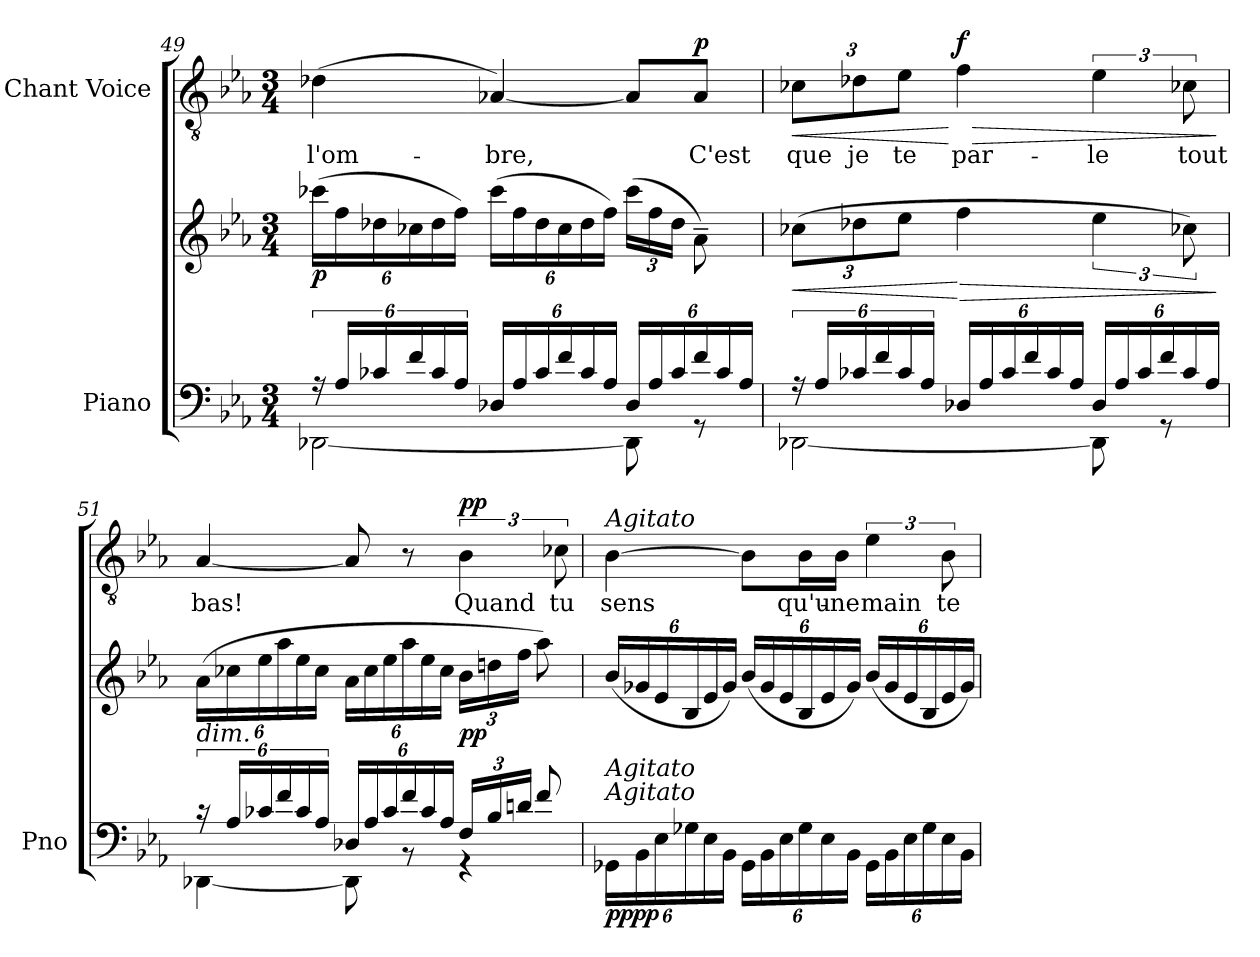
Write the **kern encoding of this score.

**kern	**kern	**dynam	**kern	**text	**dynam
*part2	*part2	*part2	*part1	*part1	*part1
*staff3	*staff2	*staff2/3	*staff1	*staff1	*staff1
*I"Piano	*	*	*I"Chant Voice	*	*
*I'Pno	*	*	*	*	*
*clefF4	*clefG2	*	*clefGv2	*	*
*k[b-e-a-]	*k[b-e-a-]	*	*k[b-e-a-]	*	*
*M3/4	*M3/4	*	*M3/4	*	*
=49	=49	=49	=49	=49	=49
*^	*	*	*	*	*
*	*	*Xbrackettup	*	*	*	*
!	!	!	!LO:DY:b	!	!LO:LY:b	!
24r	[2DD-X\	(>24ccc-X\LL	p	(>4d-X\	l'om-	.
24A-/LL	.	24ff\	.	.	.	.
24c-X/	.	24dd-X\	.	.	.	.
24f/	.	24cc-X\	.	.	.	.
24c-/	.	24dd-\	.	.	.	.
24A-/JJ	.	24ff\JJ)	.	.	.	.
*Xbrackettup	*	*	*	*	*	*
!	!	!	!	!	!LO:LY:b	!
24D-X/LL	.	(>24ccc-\LL	.	[4A-X/)	-bre,	.
24A-/	.	24ff\	.	.	.	.
24c-/	.	24dd-\	.	.	.	.
24f/	.	24cc-\	.	.	.	.
24c-/	.	24dd-\	.	.	.	.
24A-/JJ	.	24ff\JJ)	.	.	.	.
24D-/LL	8DD-\]	(>24ccc-\LL	.	8A-/L]	.	.
24A-/	.	24ff\	.	.	.	.
24c-/	.	24dd-\JJ	.	.	.	.
!	!	!	!	!	!LO:LY:b	!LO:DY:a
24f/	8rGG	8a-~\)	.	8A-/J	C'est	p
24c-/	.	.	.	.	.	.
24A-/JJ	.	.	.	.	.	.
!!LO:LB:g=z
=50	=50	=50	=50	=50	=50	=50
*brackettup	*	*	*	*	*	*
!	!	!	!LO:HP:b	!	!LO:LY:b	!LO:HP:b
24r	[2DD-X\	(>12cc-X\L	<	12c-X\L	que	<
24A-/LL	.	.	.	.	.	.
!	!	!	!	!	!LO:LY:b	!
24c-X/	.	12dd-X\	.	12d-X\	je	.
24f/	.	.	.	.	.	.
!	!	!	!	!	!LO:LY:b	!
24c-/	.	12ee-\J	.	12e-\J	te	.
24A-/JJ	.	.	.	.	.	.
*Xbrackettup	*	*	*	*	*	*
!	!	!	!LO:HP:n=1:b	!	!LO:LY:b	!LO:HP:n=1:b
!	!	!	!	!	!	!LO:DY:n=1:a
24D-X/LL	.	4ff\	[ >	4f\	par-	[ > f
24A-/	.	.	.	.	.	.
24c-/	.	.	.	.	.	.
24f/	.	.	.	.	.	.
24c-/	.	.	.	.	.	.
24A-/JJ	.	.	.	.	.	.
*	*	*brackettup	*	*	*	*
!	!	!	!	!	!LO:LY:b	!
24D-/LL	8DD-\]	6ee-\	.	6e-\	-le	.
24A-/	.	.	.	.	.	.
24c-/	.	.	.	.	.	.
24f/	8rGG	.	.	.	.	.
!	!	!	!	!	!LO:LY:b	!
24c-/	.	12cc-X\)	.	12c-X\	tout	.
24A-/JJ	.	.	.	.	.	.
*v	*v	*	*	*	*	*
.	.	]	.	.	]
=51	=51	=51	=51	=51	=51
*brackettup	*Xbrackettup	*	*	*	*
*^	*	*	*	*	*
!	!	!LO:TX:b:i:t=dim.	!	!	!	!
!	!	!	!	!	!LO:LY:b	!
24r	[4DD-X\	(>24a-\LL	.	[4A-/	bas!	.
24A-/LL	.	24cc-X\	.	.	.	.
24c-X/	.	24ee-\	.	.	.	.
24f/	.	24aa-\	.	.	.	.
24c-/	.	24ee-\	.	.	.	.
24A-/JJ	.	24cc-\JJ	.	.	.	.
*Xbrackettup	*	*	*	*	*	*
24D-X/LL	8DD-\]	24a-\LL	.	8A-/]	.	.
24A-/	.	24cc-\	.	.	.	.
24c-/	.	24ee-\	.	.	.	.
24f/	8rBB	24aa-\	.	8r	.	.
24c-/	.	24ee-\	.	.	.	.
24A-/JJ	.	24cc-\JJ	.	.	.	.
!	!	!	!LO:DY:b	!	!LO:LY:b	!LO:DY:a
24F/LL	4rGG	24b-\LL	pp	6B-\	Quand	pp
24B-/	.	24ddn\	.	.	.	.
24dn/JJ	.	24ff\JJ	.	.	.	.
8f/	.	8aa-\)	.	.	.	.
!	!	!	!	!	!LO:LY:b	!
.	.	.	.	12c-X\	tu	.
*v	*v	*	*	*	*	*
!!LO:PB:g=z
=52	=52	=52	=52	=52	=52
*	*	*	*MM72	*	*
!	!	!	!LO:TX:a:i:t=Agitato	!	!
!LO:TX:a:i:t=Agitato	!	!	!	!	!
!LO:TX:a:i:t=Agitato	!	!	!	!	!
!	!	!LO:DY:b=2	!	!LO:LY:b	!
!	!	!LO:DY:n=1:b	!	!	!
24GG-X\LL	(<24b-/LL	pp pp	[4B-\	sens	.
24BB-\	24g-X/	.	.	.	.
24E-\	24e-/	.	.	.	.
24G-X\	24B-/	.	.	.	.
24E-\	24e-/	.	.	.	.
24BB-\JJ	24g-/JJ)	.	.	.	.
24GG-\LL	(<24b-/LL	.	8B-\L]	.	.
24BB-\	24g-/	.	.	.	.
24E-\	24e-/	.	.	.	.
!	!	!	!	!LO:LY:b	!
24G-\	24B-/	.	16B-\L	qu'u-	.
24E-\	24e-/	.	.	.	.
!	!	!	!	!LO:LY:b	!
.	.	.	16B-\JJ	-ne	.
24BB-\JJ	24g-/JJ)	.	.	.	.
!	!	!	!	!LO:LY:b	!
24GG-\LL	(<24b-/LL	.	6e-\	main	.
24BB-\	24g-/	.	.	.	.
24E-\	24e-/	.	.	.	.
24G-\	24B-/	.	.	.	.
!	!	!	!	!LO:LY:b	!
24E-\	24e-/	.	12B-\	te	.
24BB-\JJ	24g-/JJ)	.	.	.	.
=	=	=	=	=	=
*-	*-	*-	*-	*-	*-
